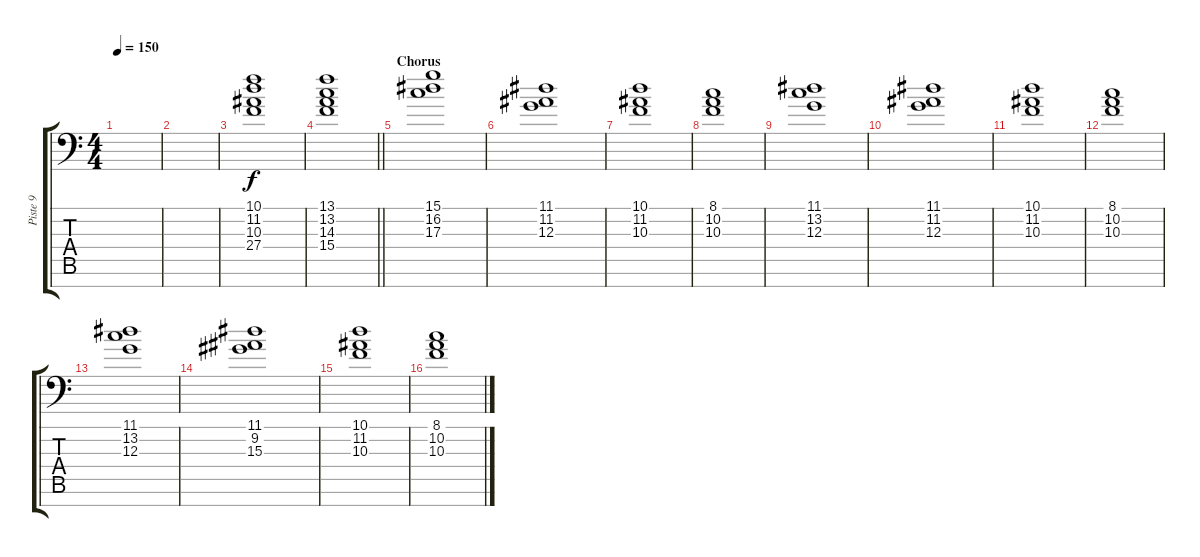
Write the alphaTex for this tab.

\track ("Piste 9" "Piste 9") {instrument choiraahs}
\staff {score tabs}
\tuning (E4 B3 G3 D3 A2 E2 C-1) {hide}
\ts (4 4)
\tempo 150
\clef f4
\ks c
|
|
(10.1 11.2 10.3 27.4).1 |
\barLineRight lightlight
(13.1 13.2 14.3 15.4).1 |
\section ("" "Chorus")
(15.1 16.2 17.3).1 |
(11.1 11.2 12.3).1 |
(10.1 11.2 10.3).1 |
(8.1 10.2 10.3).1 |
(11.1 13.2 12.3).1 |
(11.1 11.2 12.3).1 |
(10.1 11.2 10.3).1 |
(8.1 10.2 10.3).1 |
(11.1 13.2 12.3).1 |
(11.1 9.2 15.3).1 |
(10.1 11.2 10.3).1{volume 7} |
(8.1 10.2 10.3).1
